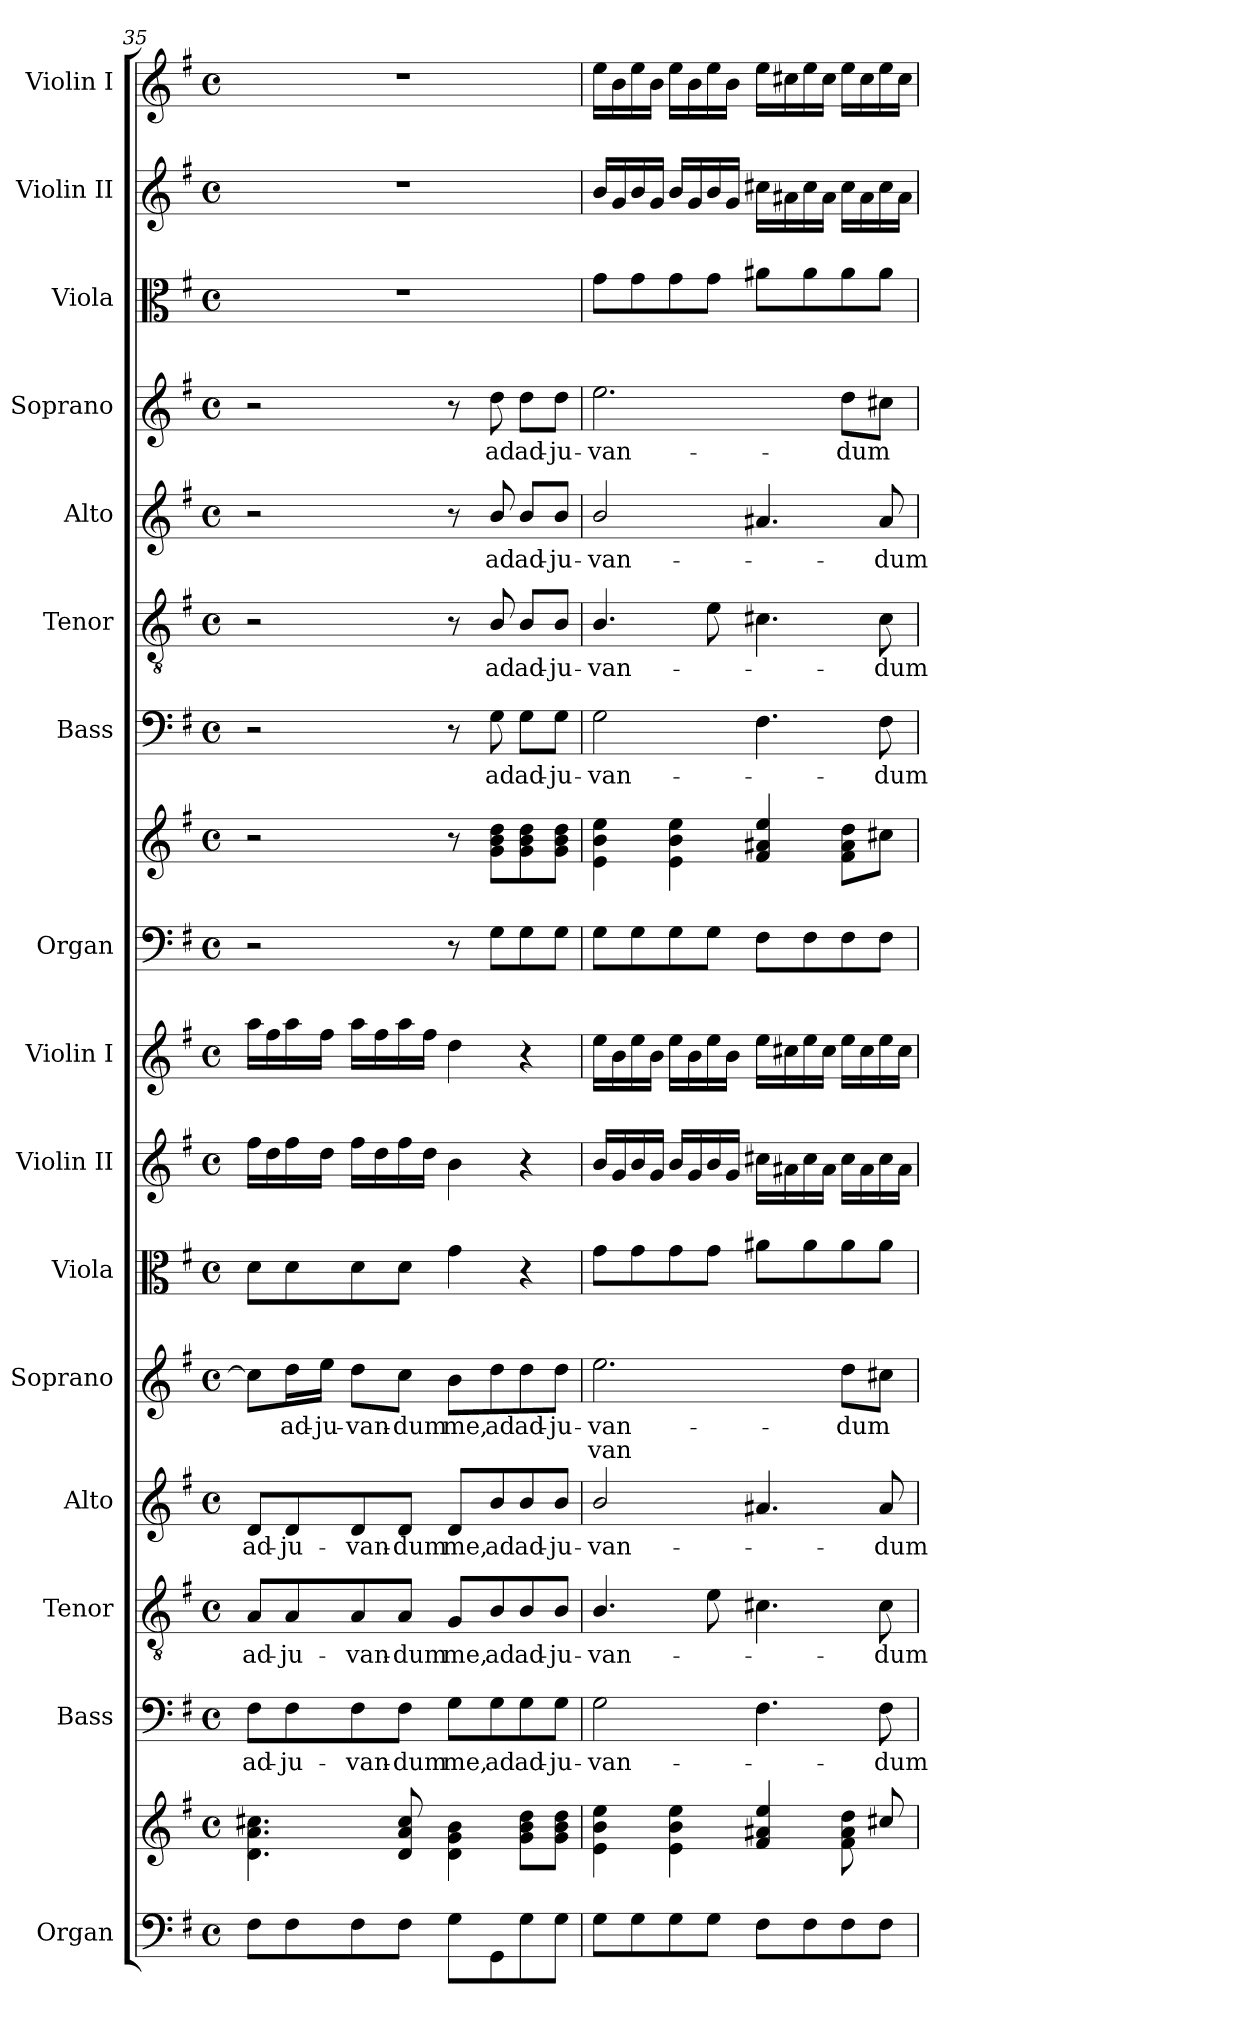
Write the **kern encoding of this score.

**kern	**kern	**kern	**text	**kern	**text	**kern	**text	**kern	**text	**text	**kern	**kern	**kern	**kern	**kern	**kern	**text	**kern	**text	**kern	**text	**kern	**text	**kern	**kern	**kern
*part16	*part16	*part15	*part15	*part14	*part14	*part13	*part13	*part12	*part12	*part12	*part11	*part10	*part9	*part8	*part8	*part7	*part7	*part6	*part6	*part5	*part5	*part4	*part4	*part3	*part2	*part1
*staff18	*staff17	*staff16	*staff16	*staff15	*staff15	*staff14	*staff14	*staff13	*staff13	*staff13	*staff12	*staff11	*staff10	*staff9	*staff8	*staff7	*staff7	*staff6	*staff6	*staff5	*staff5	*staff4	*staff4	*staff3	*staff2	*staff1
*I"Organ	*	*I"Bass	*	*I"Tenor	*	*I"Alto	*	*I"Soprano	*	*	*I"Viola	*I"Violin II	*I"Violin I	*I"Organ	*	*I"Bass	*	*I"Tenor	*	*I"Alto	*	*I"Soprano	*	*I"Viola	*I"Violin II	*I"Violin I
*I'Org.	*	*I'B.	*	*I'T.	*	*I'A.	*	*I'S.	*	*	*I'Vla.	*I'Vln. II	*I'Vln. I	*I'Org.	*	*I'B.	*	*I'T.	*	*I'A.	*	*I'S.	*	*I'Vla.	*I'Vln. II	*I'Vln. I
!!LO:PB:g=z
*clefF4	*clefG2	*clefF4	*	*clefGv2	*	*clefG2	*	*clefG2	*	*	*clefC3	*clefG2	*clefG2	*clefF4	*clefG2	*clefF4	*	*clefGv2	*	*clefG2	*	*clefG2	*	*clefC3	*clefG2	*clefG2
*	*	*	*	*ITrd7c12	*	*	*	*	*	*	*	*	*	*	*	*	*	*ITrd7c12	*	*	*	*	*	*	*	*
*k[f#]	*k[f#]	*k[f#]	*	*k[f#]	*	*k[f#]	*	*k[f#]	*	*	*k[f#]	*k[f#]	*k[f#]	*k[f#]	*k[f#]	*k[f#]	*	*k[f#]	*	*k[f#]	*	*k[f#]	*	*k[f#]	*k[f#]	*k[f#]
*G:	*G:	*G:	*	*G:	*	*G:	*	*G:	*	*	*G:	*G:	*G:	*G:	*G:	*G:	*	*G:	*	*G:	*	*G:	*	*G:	*G:	*G:
*M4/4	*M4/4	*M4/4	*	*M4/4	*	*M4/4	*	*M4/4	*	*	*M4/4	*M4/4	*M4/4	*M4/4	*M4/4	*M4/4	*	*M4/4	*	*M4/4	*	*M4/4	*	*M4/4	*M4/4	*M4/4
*met(c)	*met(c)	*met(c)	*	*met(c)	*	*met(c)	*	*met(c)	*	*	*met(c)	*met(c)	*met(c)	*met(c)	*met(c)	*met(c)	*	*met(c)	*	*met(c)	*	*met(c)	*	*met(c)	*met(c)	*met(c)
=35	=35	=35	=35	=35	=35	=35	=35	=35	=35	=35	=35	=35	=35	=35	=35	=35	=35	=35	=35	=35	=35	=35	=35	=35	=35	=35
!	!	!	!LO:LY:b:color=#000000	!	!	!	!	!	!	!	!	!	!	!	!	!	!	!	!	!	!	!	!	!	!	!
!	!	!	!	!	!LO:LY:b:color=#000000	!	!	!	!	!	!	!	!	!	!	!	!	!	!	!	!	!	!	!	!	!
!	!	!	!	!	!	!	!LO:LY:b:color=#000000	!	!	!	!	!	!	!	!	!	!	!	!	!	!	!	!	!	!	!
8F#i\L	4.di\ 4.ai 4.cc#Xi	8F#i\L	ad-	8AAi/L	ad-	8di/L	ad-	8cci\L]	.	.	8di\L	16ff#i\LL	16aai\LL	2r	2r	2r	.	2r	.	2r	.	2r	.	1r	1r	1r
.	.	.	.	.	.	.	.	.	.	.	.	16ddi\	16ff#i\	.	.	.	.	.	.	.	.	.	.	.	.	.
!	!	!	!LO:LY:b:color=#000000	!	!	!	!	!	!	!	!	!	!	!	!	!	!	!	!	!	!	!	!	!	!	!
!	!	!	!	!	!LO:LY:b:color=#000000	!	!	!	!	!	!	!	!	!	!	!	!	!	!	!	!	!	!	!	!	!
!	!	!	!	!	!	!	!LO:LY:b:color=#000000	!	!	!	!	!	!	!	!	!	!	!	!	!	!	!	!	!	!	!
!	!	!	!	!	!	!	!	!	!LO:LY:b:color=#000000	!	!	!	!	!	!	!	!	!	!	!	!	!	!	!	!	!
8F#i\	.	8F#i\	-ju-	8AAi/	-ju-	8di/	-ju-	16ddi\L	ad-	.	8di\	16ff#i\	16aai\	.	.	.	.	.	.	.	.	.	.	.	.	.
!	!	!	!	!	!	!	!	!	!LO:LY:b:color=#000000	!	!	!	!	!	!	!	!	!	!	!	!	!	!	!	!	!
.	.	.	.	.	.	.	.	16eei\JJ	-ju-	.	.	16ddi\JJ	16ff#i\JJ	.	.	.	.	.	.	.	.	.	.	.	.	.
!	!	!	!LO:LY:b:color=#000000	!	!	!	!	!	!	!	!	!	!	!	!	!	!	!	!	!	!	!	!	!	!	!
!	!	!	!	!	!LO:LY:b:color=#000000	!	!	!	!	!	!	!	!	!	!	!	!	!	!	!	!	!	!	!	!	!
!	!	!	!	!	!	!	!LO:LY:b:color=#000000	!	!	!	!	!	!	!	!	!	!	!	!	!	!	!	!	!	!	!
!	!	!	!	!	!	!	!	!	!LO:LY:b:color=#000000	!	!	!	!	!	!	!	!	!	!	!	!	!	!	!	!	!
8F#i\	.	8F#i\	-van-	8AAi/	-van-	8di/	-van-	8ddi\L	-van-	.	8di\	16ff#i\LL	16aai\LL	.	.	.	.	.	.	.	.	.	.	.	.	.
.	.	.	.	.	.	.	.	.	.	.	.	16ddi\	16ff#i\	.	.	.	.	.	.	.	.	.	.	.	.	.
!	!	!	!LO:LY:b:color=#000000	!	!	!	!	!	!	!	!	!	!	!	!	!	!	!	!	!	!	!	!	!	!	!
!	!	!	!	!	!LO:LY:b:color=#000000	!	!	!	!	!	!	!	!	!	!	!	!	!	!	!	!	!	!	!	!	!
!	!	!	!	!	!	!	!LO:LY:b:color=#000000	!	!	!	!	!	!	!	!	!	!	!	!	!	!	!	!	!	!	!
!	!	!	!	!	!	!	!	!	!LO:LY:b:color=#000000	!	!	!	!	!	!	!	!	!	!	!	!	!	!	!	!	!
8F#i\J	8di/ 8ai 8cc#i	8F#i\J	-dum	8AAi/J	-dum	8di/J	-dum	8cci\J	-dum	.	8di\J	16ff#i\	16aai\	.	.	.	.	.	.	.	.	.	.	.	.	.
.	.	.	.	.	.	.	.	.	.	.	.	16ddi\JJ	16ff#i\JJ	.	.	.	.	.	.	.	.	.	.	.	.	.
!	!	!	!LO:LY:b:color=#000000	!	!	!	!	!	!	!	!	!	!	!	!	!	!	!	!	!	!	!	!	!	!	!
!	!	!	!	!	!LO:LY:b:color=#000000	!	!	!	!	!	!	!	!	!	!	!	!	!	!	!	!	!	!	!	!	!
!	!	!	!	!	!	!	!LO:LY:b:color=#000000	!	!	!	!	!	!	!	!	!	!	!	!	!	!	!	!	!	!	!
!	!	!	!	!	!	!	!	!	!LO:LY:b:color=#000000	!	!	!	!	!	!	!	!	!	!	!	!	!	!	!	!	!
8Gi\L	4di\ 4gi 4bi	8Gi\L	me,	8GGi/L	me,	8di/L	me,	8bi\L	me,	.	4gi\	4bi\	4ddi\	8r	8r	8r	.	8r	.	8r	.	8r	.	.	.	.
!	!	!	!LO:LY:b:color=#000000	!	!	!	!	!	!	!	!	!	!	!	!	!	!	!	!	!	!	!	!	!	!	!
!	!	!	!	!	!LO:LY:b:color=#000000	!	!	!	!	!	!	!	!	!	!	!	!	!	!	!	!	!	!	!	!	!
!	!	!	!	!	!	!	!LO:LY:b:color=#000000	!	!	!	!	!	!	!	!	!	!	!	!	!	!	!	!	!	!	!
!	!	!	!	!	!	!	!	!	!LO:LY:b:color=#000000	!	!	!	!	!	!	!	!	!	!	!	!	!	!	!	!	!
!	!	!	!	!	!	!	!	!	!	!	!	!	!	!	!	!	!LO:LY:b:color=#000000	!	!	!	!	!	!	!	!	!
!	!	!	!	!	!	!	!	!	!	!	!	!	!	!	!	!	!	!	!LO:LY:b:color=#000000	!	!	!	!	!	!	!
!	!	!	!	!	!	!	!	!	!	!	!	!	!	!	!	!	!	!	!	!	!LO:LY:b:color=#000000	!	!	!	!	!
!	!	!	!	!	!	!	!	!	!	!	!	!	!	!	!	!	!	!	!	!	!	!	!LO:LY:b:color=#000000	!	!	!
8GGi\	.	8Gi\	ad	8BBi/	ad	8bi/	ad	8ddi\	ad	.	.	.	.	8Gi\L	8gi\ 8bi 8ddiL	8Gi\	ad	8BBi/	ad	8bi/	ad	8ddi\	ad	.	.	.
!	!	!	!LO:LY:b:color=#000000	!	!	!	!	!	!	!	!	!	!	!	!	!	!	!	!	!	!	!	!	!	!	!
!	!	!	!	!	!LO:LY:b:color=#000000	!	!	!	!	!	!	!	!	!	!	!	!	!	!	!	!	!	!	!	!	!
!	!	!	!	!	!	!	!LO:LY:b:color=#000000	!	!	!	!	!	!	!	!	!	!	!	!	!	!	!	!	!	!	!
!	!	!	!	!	!	!	!	!	!LO:LY:b:color=#000000	!	!	!	!	!	!	!	!	!	!	!	!	!	!	!	!	!
!	!	!	!	!	!	!	!	!	!	!	!	!	!	!	!	!	!LO:LY:b:color=#000000	!	!	!	!	!	!	!	!	!
!	!	!	!	!	!	!	!	!	!	!	!	!	!	!	!	!	!	!	!LO:LY:b:color=#000000	!	!	!	!	!	!	!
!	!	!	!	!	!	!	!	!	!	!	!	!	!	!	!	!	!	!	!	!	!LO:LY:b:color=#000000	!	!	!	!	!
!	!	!	!	!	!	!	!	!	!	!	!	!	!	!	!	!	!	!	!	!	!	!	!LO:LY:b:color=#000000	!	!	!
8Gi\	8gi\ 8bi 8ddiL	8Gi\	ad-	8BBi/	ad-	8bi/	ad-	8ddi\	ad-	.	4r	4r	4r	8Gi\	8gi\ 8bi 8ddi	8Gi\L	ad-	8BBi/L	ad-	8bi/L	ad-	8ddi\L	ad-	.	.	.
!	!	!	!LO:LY:b:color=#000000	!	!	!	!	!	!	!	!	!	!	!	!	!	!	!	!	!	!	!	!	!	!	!
!	!	!	!	!	!LO:LY:b:color=#000000	!	!	!	!	!	!	!	!	!	!	!	!	!	!	!	!	!	!	!	!	!
!	!	!	!	!	!	!	!LO:LY:b:color=#000000	!	!	!	!	!	!	!	!	!	!	!	!	!	!	!	!	!	!	!
!	!	!	!	!	!	!	!	!	!LO:LY:b:color=#000000	!	!	!	!	!	!	!	!	!	!	!	!	!	!	!	!	!
!	!	!	!	!	!	!	!	!	!	!	!	!	!	!	!	!	!LO:LY:b:color=#000000	!	!	!	!	!	!	!	!	!
!	!	!	!	!	!	!	!	!	!	!	!	!	!	!	!	!	!	!	!LO:LY:b:color=#000000	!	!	!	!	!	!	!
!	!	!	!	!	!	!	!	!	!	!	!	!	!	!	!	!	!	!	!	!	!LO:LY:b:color=#000000	!	!	!	!	!
!	!	!	!	!	!	!	!	!	!	!	!	!	!	!	!	!	!	!	!	!	!	!	!LO:LY:b:color=#000000	!	!	!
8Gi\J	8gi\ 8bi 8ddiJ	8Gi\J	-ju-	8BBi/J	-ju-	8bi/J	-ju-	8ddi\J	-ju-	.	.	.	.	8Gi\J	8gi\ 8bi 8ddiJ	8Gi\J	-ju-	8BBi/J	-ju-	8bi/J	-ju-	8ddi\J	-ju-	.	.	.
=36	=36	=36	=36	=36	=36	=36	=36	=36	=36	=36	=36	=36	=36	=36	=36	=36	=36	=36	=36	=36	=36	=36	=36	=36	=36	=36
!	!	!	!LO:LY:b:color=#000000	!	!	!	!	!	!	!	!	!	!	!	!	!	!	!	!	!	!	!	!	!	!	!
!	!	!	!	!	!LO:LY:b:color=#000000	!	!	!	!	!	!	!	!	!	!	!	!	!	!	!	!	!	!	!	!	!
!	!	!	!	!	!	!	!LO:LY:b:color=#000000	!	!	!	!	!	!	!	!	!	!	!	!	!	!	!	!	!	!	!
!	!	!	!	!	!	!	!	!	!LO:LY:b:color=#000000	!LO:LY:b:color=#000000	!	!	!	!	!	!	!	!	!	!	!	!	!	!	!	!
!	!	!	!	!	!	!	!	!	!	!	!	!	!	!	!	!	!LO:LY:b:color=#000000	!	!	!	!	!	!	!	!	!
!	!	!	!	!	!	!	!	!	!	!	!	!	!	!	!	!	!	!	!LO:LY:b:color=#000000	!	!	!	!	!	!	!
!	!	!	!	!	!	!	!	!	!	!	!	!	!	!	!	!	!	!	!	!	!LO:LY:b:color=#000000	!	!	!	!	!
!	!	!	!	!	!	!	!	!	!	!	!	!	!	!	!	!	!	!	!	!	!	!	!LO:LY:b:color=#000000	!	!	!
8Gi\L	4ei\ 4bi 4eei	2Gi\	-van-	4.BBi/	-van-	2bi/	-van-	2.eei\	-van-	-van	8gi\L	16bi/LL	16eei\LL	8Gi\L	4ei\ 4bi 4eei	2Gi\	-van-	4.BBi/	-van-	2bi/	-van-	2.eei\	-van-	8gi\L	16bi/LL	16eei\LL
.	.	.	.	.	.	.	.	.	.	.	.	16gi/	16bi\	.	.	.	.	.	.	.	.	.	.	.	16gi/	16bi\
8Gi\	.	.	.	.	.	.	.	.	.	.	8gi\	16bi/	16eei\	8Gi\	.	.	.	.	.	.	.	.	.	8gi\	16bi/	16eei\
.	.	.	.	.	.	.	.	.	.	.	.	16gi/JJ	16bi\JJ	.	.	.	.	.	.	.	.	.	.	.	16gi/JJ	16bi\JJ
8Gi\	4ei\ 4bi 4eei	.	.	.	.	.	.	.	.	.	8gi\	16bi/LL	16eei\LL	8Gi\	4ei\ 4bi 4eei	.	.	.	.	.	.	.	.	8gi\	16bi/LL	16eei\LL
.	.	.	.	.	.	.	.	.	.	.	.	16gi/	16bi\	.	.	.	.	.	.	.	.	.	.	.	16gi/	16bi\
8Gi\J	.	.	.	8Ei\	.	.	.	.	.	.	8gi\J	16bi/	16eei\	8Gi\J	.	.	.	8Ei\	.	.	.	.	.	8gi\J	16bi/	16eei\
.	.	.	.	.	.	.	.	.	.	.	.	16gi/JJ	16bi\JJ	.	.	.	.	.	.	.	.	.	.	.	16gi/JJ	16bi\JJ
8F#i\L	4f#i/ 4a#Xi 4eei	4.F#i\	.	4.C#Xi\	.	4.a#Xi/	.	.	.	.	8a#Xi\L	16cc#Xi\LL	16eei\LL	8F#i\L	4f#i/ 4a#Xi 4eei	4.F#i\	.	4.C#Xi\	.	4.a#Xi/	.	.	.	8a#Xi\L	16cc#Xi\LL	16eei\LL
.	.	.	.	.	.	.	.	.	.	.	.	16a#Xi\	16cc#Xi\	.	.	.	.	.	.	.	.	.	.	.	16a#Xi\	16cc#Xi\
8F#i\	.	.	.	.	.	.	.	.	.	.	8a#i\	16cc#i\	16eei\	8F#i\	.	.	.	.	.	.	.	.	.	8a#i\	16cc#i\	16eei\
.	.	.	.	.	.	.	.	.	.	.	.	16a#i\JJ	16cc#i\JJ	.	.	.	.	.	.	.	.	.	.	.	16a#i\JJ	16cc#i\JJ
!	!	!	!	!	!	!	!	!	!LO:LY:b:color=#000000	!	!	!	!	!	!	!	!	!	!	!	!	!	!	!	!	!
!	!	!	!	!	!	!	!	!	!	!	!	!	!	!	!	!	!	!	!	!	!	!	!LO:LY:b:color=#000000	!	!	!
8F#i\	8f#i\ 8a#i 8ddi	.	.	.	.	.	.	8ddi\L	dum	.	8a#i\	16cc#i\LL	16eei\LL	8F#i\	8f#i\ 8a#i 8ddiL	.	.	.	.	.	.	8ddi\L	-dum	8a#i\	16cc#i\LL	16eei\LL
.	.	.	.	.	.	.	.	.	.	.	.	16a#i\	16cc#i\	.	.	.	.	.	.	.	.	.	.	.	16a#i\	16cc#i\
!	!	!	!LO:LY:b:color=#000000	!	!	!	!	!	!	!	!	!	!	!	!	!	!	!	!	!	!	!	!	!	!	!
!	!	!	!	!	!LO:LY:b:color=#000000	!	!	!	!	!	!	!	!	!	!	!	!	!	!	!	!	!	!	!	!	!
!	!	!	!	!	!	!	!LO:LY:b:color=#000000	!	!	!	!	!	!	!	!	!	!	!	!	!	!	!	!	!	!	!
!	!	!	!	!	!	!	!	!	!	!	!	!	!	!	!	!	!LO:LY:b:color=#000000	!	!	!	!	!	!	!	!	!
!	!	!	!	!	!	!	!	!	!	!	!	!	!	!	!	!	!	!	!LO:LY:b:color=#000000	!	!	!	!	!	!	!
!	!	!	!	!	!	!	!	!	!	!	!	!	!	!	!	!	!	!	!	!	!LO:LY:b:color=#000000	!	!	!	!	!
8F#i\J	8cc#Xi/	8F#i\	-dum	8C#i\	-dum	8a#i/	-dum	8cc#Xi\J	.	.	8a#i\J	16cc#i\	16eei\	8F#i\J	8cc#Xi\J	8F#i\	-dum	8C#i\	-dum	8a#i/	-dum	8cc#Xi\J	.	8a#i\J	16cc#i\	16eei\
.	.	.	.	.	.	.	.	.	.	.	.	16a#i\JJ	16cc#i\JJ	.	.	.	.	.	.	.	.	.	.	.	16a#i\JJ	16cc#i\JJ
=	=	=	=	=	=	=	=	=	=	=	=	=	=	=	=	=	=	=	=	=	=	=	=	=	=	=
*-	*-	*-	*-	*-	*-	*-	*-	*-	*-	*-	*-	*-	*-	*-	*-	*-	*-	*-	*-	*-	*-	*-	*-	*-	*-	*-
